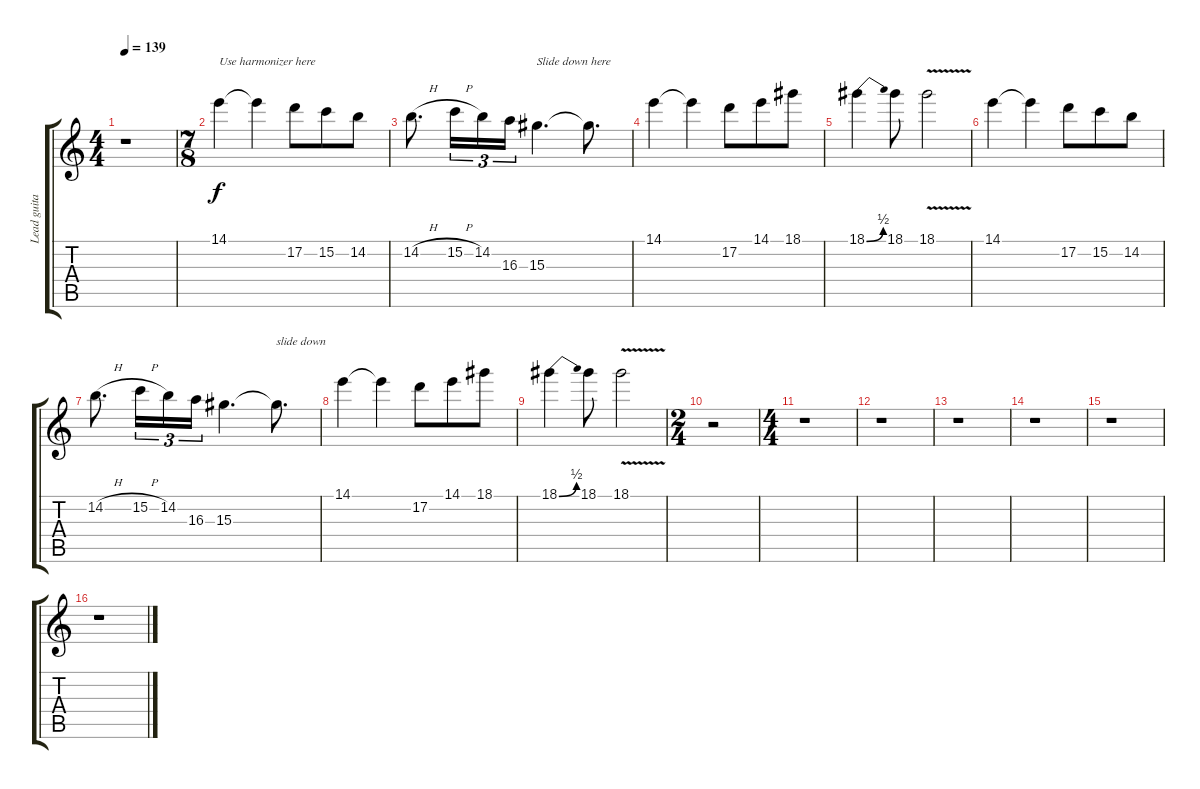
\track ("Lead guitar" "Lead guita") {instrument distortionguitar}
\staff {score tabs}
\tuning (D4 A3 F3 C3 G2 D2) {hide}
\ts (4 4)
\tempo 139
\clef g2
\ks c
r.1{dy f} |
\ts (7 8)
14.1.4{txt "Use harmonizer here"} 14.1{t}.4 17.2.8 15.2.8 14.2.8 |
14.2{h}.8{d} 15.2{h}.16{tu (3 2)} 14.2.16{tu (3 2)} 16.3.16{tu (3 2)} 15.3.4{d txt "Slide down here"} 15.3{t}.8{d} |
14.1.4 14.1{t}.4 17.2.8 14.1.8 18.1.8 |
18.1{be (bend 0 0 60 2)}.4 18.1.8 18.1{v}.2 |
14.1.4 14.1{t}.4 17.2.8 15.2.8 14.2.8 |
14.2{h}.8{d} 15.2{h}.16{tu (3 2)} 14.2.16{tu (3 2)} 16.3.16{tu (3 2)} 15.3.4{d} 15.3{t}.8{d txt "slide down"} |
14.1.4 14.1{t}.4 17.2.8 14.1.8 18.1.8 |
18.1{be (bend 0 0 60 2)}.4 18.1.8 18.1{v}.2 |
\ts (2 4)
r.2 |
\ts (4 4)
r.1 |
r.1 |
r.1 |
r.1 |
r.1 |
r.1
